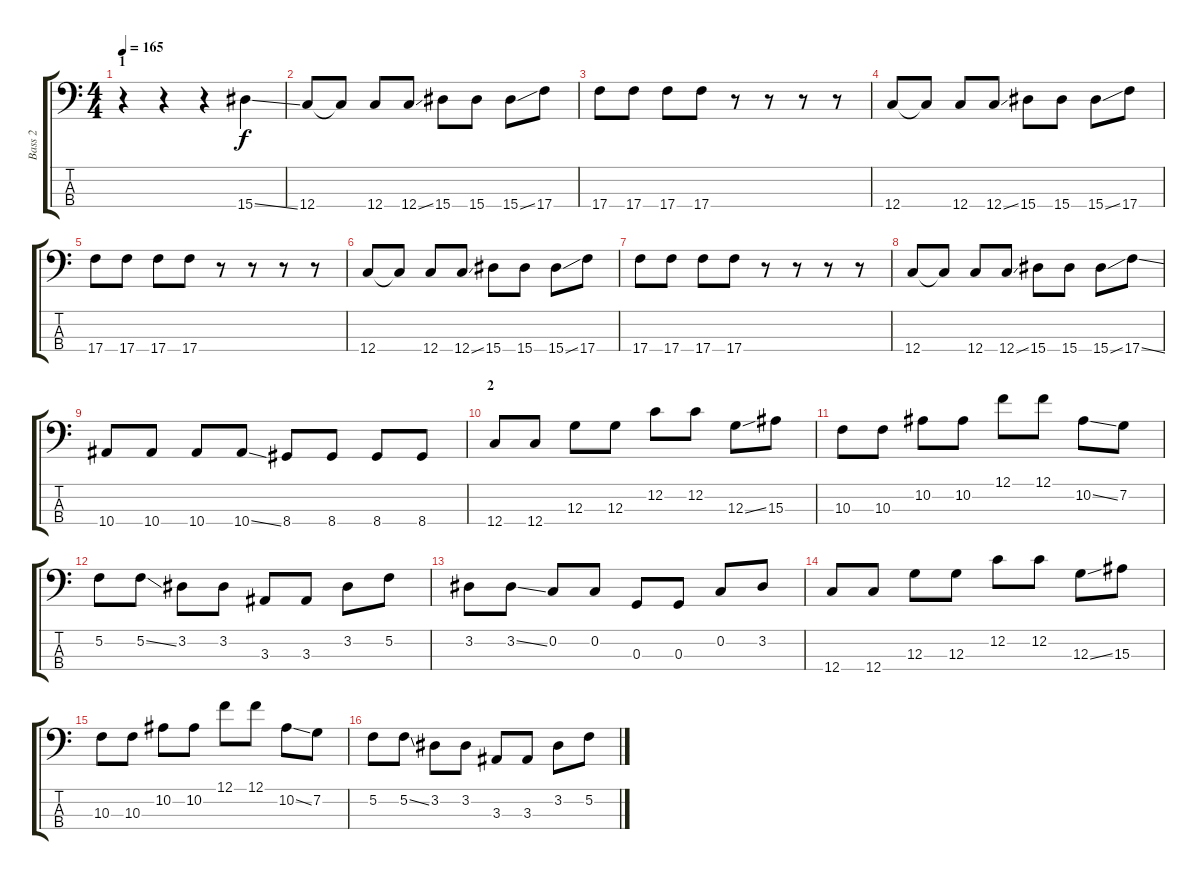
\track ("Bass 2" "Bass 2") {instrument electricbasspick}
\staff {score tabs}
\tuning (F2 C2 G1 C1) {hide}
\ts (4 4)
\section ("" "1")
\tempo 165
\clef f4
\ks c
r.4{dy f instrument electricbasspick} r.4 r.4 15.4{ss}.4 |
12.4.8 12.4{t}.8 12.4.8 12.4{ss}.8 15.4.8 15.4.8 15.4{ss}.8 17.4.8 |
17.4.8 17.4.8 17.4.8 17.4.8 r.8 r.8 r.8 r.8 |
12.4.8 12.4{t}.8 12.4.8 12.4{ss}.8 15.4.8 15.4.8 15.4{ss}.8 17.4.8 |
17.4.8 17.4.8 17.4.8 17.4.8 r.8 r.8 r.8 r.8 |
12.4.8 12.4{t}.8 12.4.8 12.4{ss}.8 15.4.8 15.4.8 15.4{ss}.8 17.4.8 |
17.4.8 17.4.8 17.4.8 17.4.8 r.8 r.8 r.8 r.8 |
12.4.8 12.4{t}.8 12.4.8 12.4{ss}.8 15.4.8 15.4.8 15.4{ss}.8 17.4{ss}.8 |
10.4.8 10.4.8 10.4.8 10.4{ss}.8 8.4.8 8.4.8 8.4.8 8.4.8 |
\section ("" "2")
12.4.8 12.4.8 12.3.8 12.3.8 12.2.8 12.2.8 12.3{ss}.8 15.3.8 |
10.3.8 10.3.8 10.2.8 10.2.8 12.1.8 12.1.8 10.2{ss}.8 7.2.8 |
5.2.8 5.2{ss}.8 3.2.8 3.2.8 3.3.8 3.3.8 3.2.8 5.2.8 |
3.2.8 3.2{ss}.8 0.2.8 0.2.8 0.3.8 0.3.8 0.2.8 3.2.8 |
12.4.8 12.4.8 12.3.8 12.3.8 12.2.8 12.2.8 12.3{ss}.8 15.3.8 |
10.3.8 10.3.8 10.2.8 10.2.8 12.1.8 12.1.8 10.2{ss}.8 7.2.8 |
5.2.8 5.2{ss}.8 3.2.8 3.2.8 3.3.8 3.3.8 3.2.8 5.2.8
